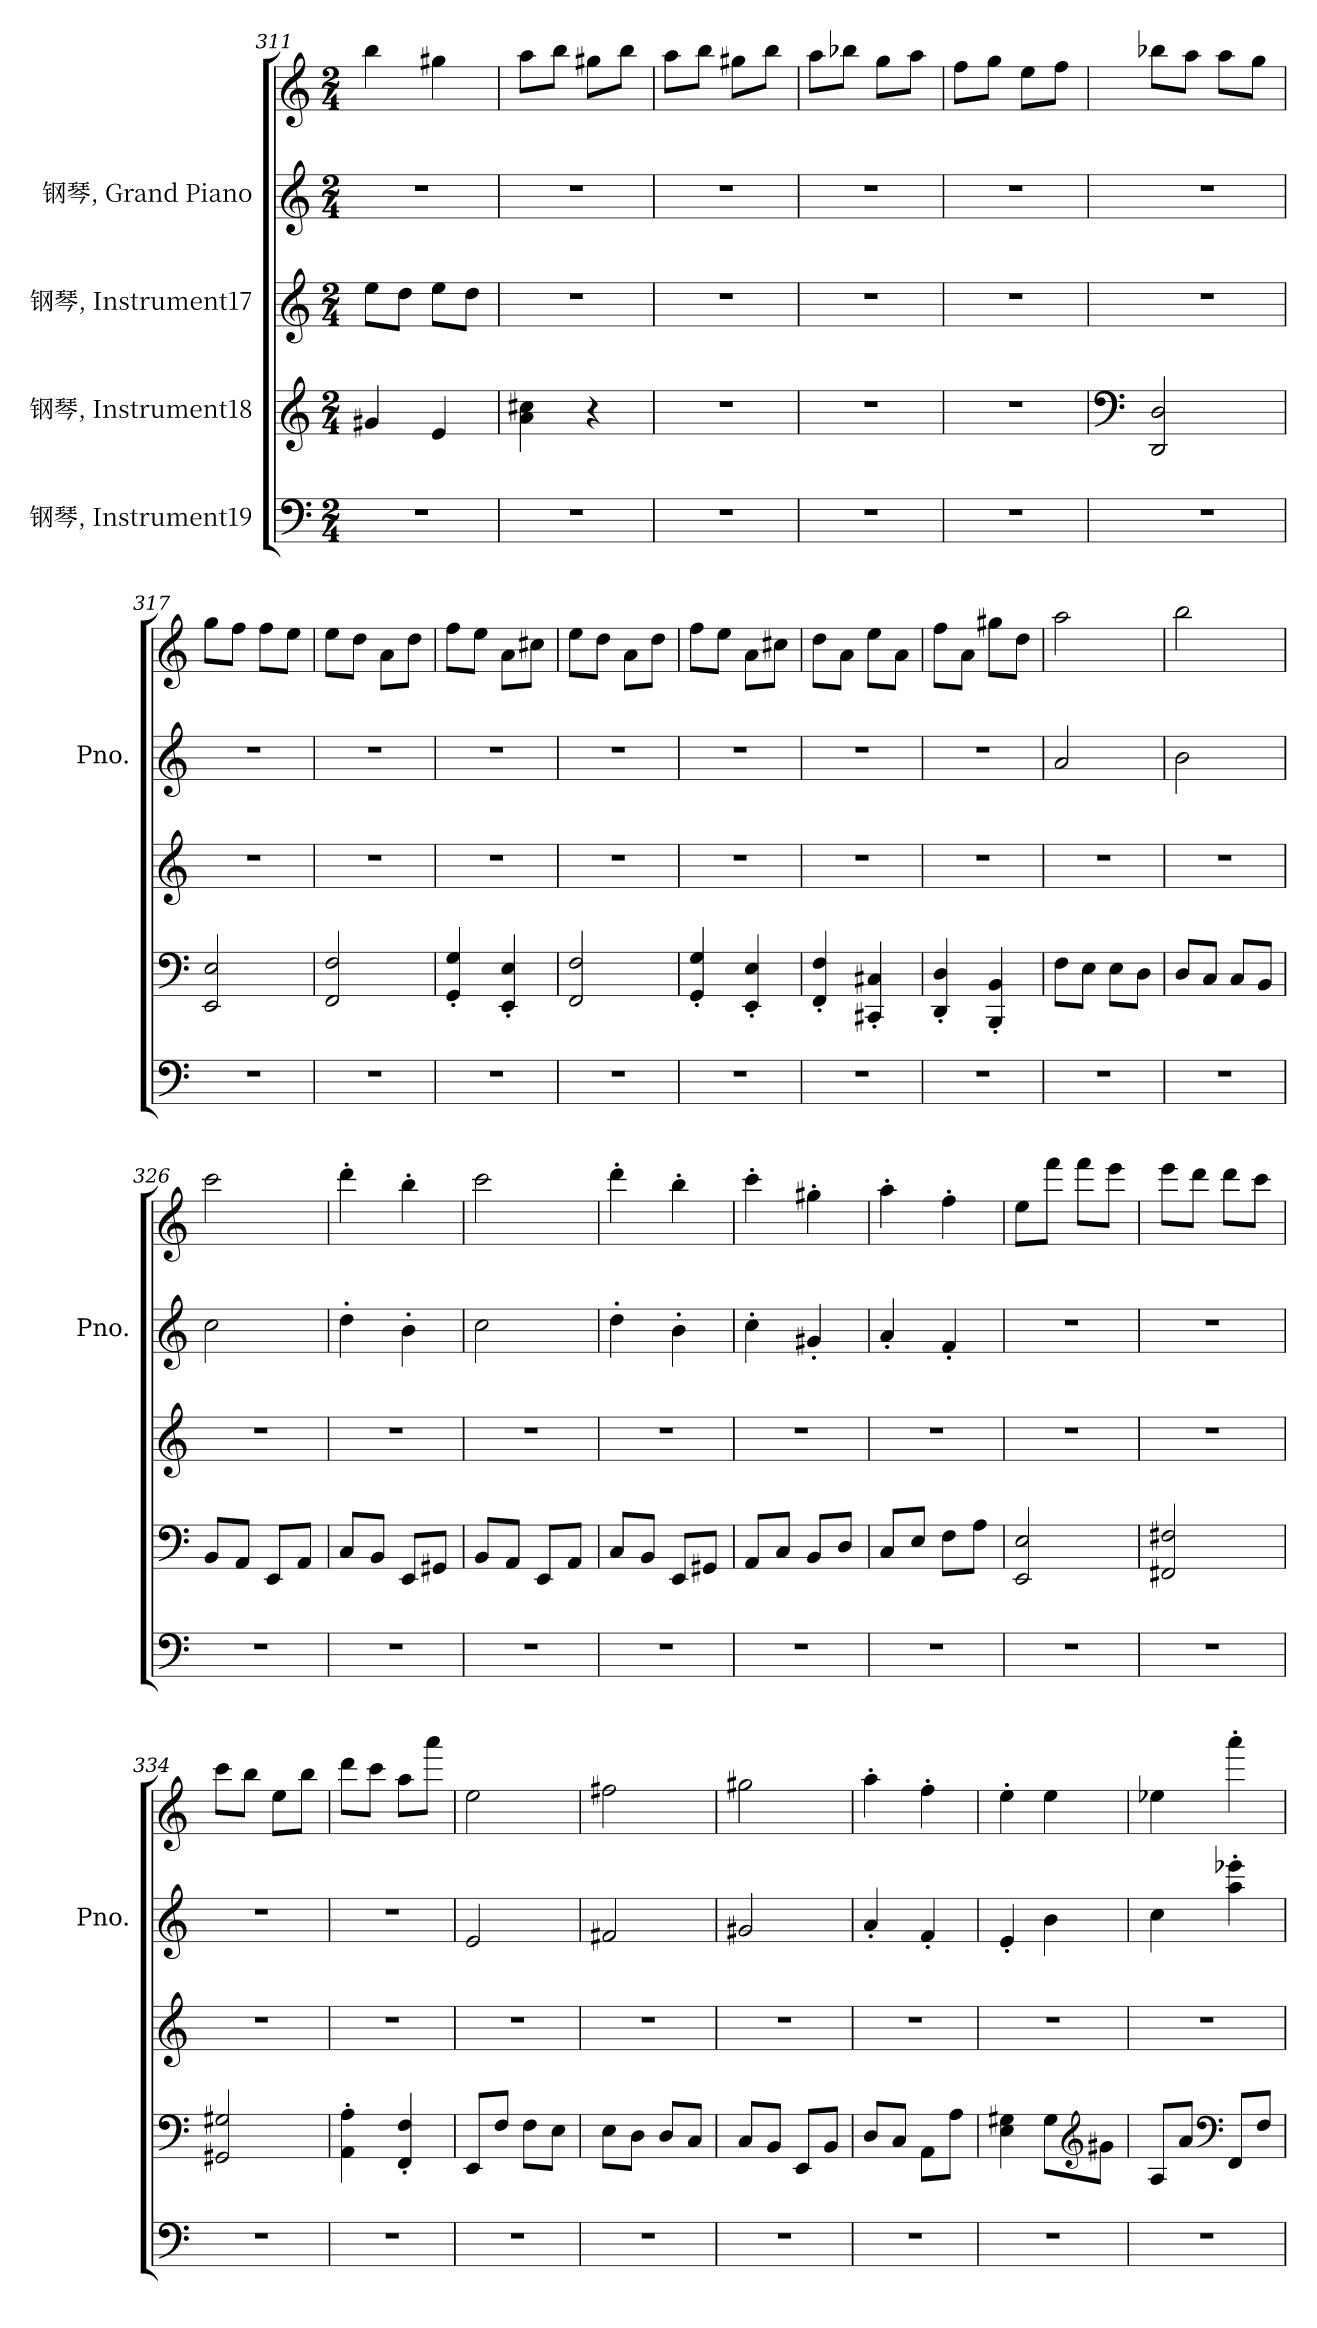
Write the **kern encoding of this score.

**kern	**kern	**kern	**kern	**kern
*part4	*part3	*part2	*part1	*part1
*staff5	*staff4	*staff3	*staff2	*staff1
*I"钢琴, Instrument19	*I"钢琴, Instrument18	*I"钢琴, Instrument17	*I"钢琴, Grand Piano	*
*	*	*	*I'Pno.	*
!!LO:LB:g=z
*clefF4	*clefG2	*clefG2	*clefG2	*clefG2
*k[]	*k[]	*k[]	*k[]	*k[]
*M2/4	*M2/4	*M2/4	*M2/4	*M2/4
=311	=311	=311	=311	=311
2r	4g#X/	8ee\L	2r	4bb\
.	.	8dd\J	.	.
.	4e/	8ee\L	.	4gg#X\
.	.	8dd\J	.	.
=312	=312	=312	=312	=312
2r	4a\ 4cc#X\	2r	2r	8aa\L
.	.	.	.	8bb\J
.	4r	.	.	8gg#X\L
.	.	.	.	8bb\J
=313	=313	=313	=313	=313
2r	2r	2r	2r	8aa\L
.	.	.	.	8bb\J
.	.	.	.	8gg#X\L
.	.	.	.	8bb\J
=314	=314	=314	=314	=314
2r	2r	2r	2r	8aa\L
.	.	.	.	8bb-X\J
.	.	.	.	8gg\L
.	.	.	.	8aa\J
=315	=315	=315	=315	=315
2r	2r	2r	2r	8ff\L
.	.	.	.	8gg\J
.	.	.	.	8ee\L
.	.	.	.	8ff\J
=316	=316	=316	=316	=316
*	*clefF4	*	*	*
2r	2DD/ 2D/	2r	2r	8bb-X\L
.	.	.	.	8aa\J
.	.	.	.	8aa\L
.	.	.	.	8gg\J
=317	=317	=317	=317	=317
2r	2EE/ 2E/	2r	2r	8gg\L
.	.	.	.	8ff\J
.	.	.	.	8ff\L
.	.	.	.	8ee\J
!!LO:PB:g=z
=318	=318	=318	=318	=318
2r	2FF/ 2F/	2r	2r	8ee\L
.	.	.	.	8dd\J
.	.	.	.	8a\L
.	.	.	.	8dd\J
=319	=319	=319	=319	=319
2r	4GG/' 4G/'	2r	2r	8ff\L
.	.	.	.	8ee\J
.	4EE/' 4E/'	.	.	8a\L
.	.	.	.	8cc#X\J
=320	=320	=320	=320	=320
2r	2FF/ 2F/	2r	2r	8ee\L
.	.	.	.	8dd\J
.	.	.	.	8a\L
.	.	.	.	8dd\J
=321	=321	=321	=321	=321
2r	4GG/' 4G/'	2r	2r	8ff\L
.	.	.	.	8ee\J
.	4EE/' 4E/'	.	.	8a\L
.	.	.	.	8cc#X\J
=322	=322	=322	=322	=322
2r	4FF/' 4F/'	2r	2r	8dd\L
.	.	.	.	8a\J
.	4CC#X/' 4C#X/'	.	.	8ee\L
.	.	.	.	8a\J
=323	=323	=323	=323	=323
2r	4DD/' 4D/'	2r	2r	8ff\L
.	.	.	.	8a\J
.	4BBB/' 4BB/'	.	.	8gg#X\L
.	.	.	.	8dd\J
=324	=324	=324	=324	=324
2r	8F\L	2r	2a/	2aa\
.	8E\J	.	.	.
.	8E\L	.	.	.
.	8D\J	.	.	.
=325	=325	=325	=325	=325
2r	8D/L	2r	2b\	2bb\
.	8C/J	.	.	.
.	8C/L	.	.	.
.	8BB/J	.	.	.
!!LO:LB:g=z
=326	=326	=326	=326	=326
2r	8BB/L	2r	2cc\	2ccc\
.	8AA/J	.	.	.
.	8EE/L	.	.	.
.	8AA/J	.	.	.
=327	=327	=327	=327	=327
2r	8C/L	2r	4dd'\	4ddd'\
.	8BB/J	.	.	.
.	8EE/L	.	4b'\	4bb'\
.	8GG#X/J	.	.	.
=328	=328	=328	=328	=328
2r	8BB/L	2r	2cc\	2ccc\
.	8AA/J	.	.	.
.	8EE/L	.	.	.
.	8AA/J	.	.	.
=329	=329	=329	=329	=329
2r	8C/L	2r	4dd'\	4ddd'\
.	8BB/J	.	.	.
.	8EE/L	.	4b'\	4bb'\
.	8GG#X/J	.	.	.
=330	=330	=330	=330	=330
2r	8AA/L	2r	4cc'\	4ccc'\
.	8C/J	.	.	.
.	8BB/L	.	4g#X'/	4gg#X'\
.	8D/J	.	.	.
=331	=331	=331	=331	=331
2r	8C/L	2r	4a'/	4aa'\
.	8E/J	.	.	.
.	8F\L	.	4f'/	4ff'\
.	8A\J	.	.	.
=332	=332	=332	=332	=332
2r	2EE/ 2E/	2r	2r	8ee\L
.	.	.	.	8fff\J
.	.	.	.	8fff\L
.	.	.	.	8eee\J
!!LO:PB:g=z
=333	=333	=333	=333	=333
2r	2FF#X/ 2F#X/	2r	2r	8eee\L
.	.	.	.	8ddd\J
.	.	.	.	8ddd\L
.	.	.	.	8ccc\J
=334	=334	=334	=334	=334
2r	2GG#X/ 2G#X/	2r	2r	8ccc\L
.	.	.	.	8bb\J
.	.	.	.	8ee\L
.	.	.	.	8bb\J
=335	=335	=335	=335	=335
2r	4AA\' 4A\'	2r	2r	8ddd\L
.	.	.	.	8ccc\J
.	4FF/' 4F/'	.	.	8aa\L
.	.	.	.	8aaa\J
=336	=336	=336	=336	=336
2r	8EE/L	2r	2e/	2ee\
.	8F/J	.	.	.
.	8F\L	.	.	.
.	8E\J	.	.	.
=337	=337	=337	=337	=337
2r	8E\L	2r	2f#X/	2ff#X\
.	8D\J	.	.	.
.	8D/L	.	.	.
.	8C/J	.	.	.
=338	=338	=338	=338	=338
2r	8C/L	2r	2g#X/	2gg#X\
.	8BB/J	.	.	.
.	8EE/L	.	.	.
.	8BB/J	.	.	.
=339	=339	=339	=339	=339
2r	8D/L	2r	4a'/	4aa'\
.	8C/J	.	.	.
.	8AA\L	.	4f'/	4ff'\
.	8A\J	.	.	.
!!LO:LB:g=z
=340	=340	=340	=340	=340
2r	4E\ 4G#X\	2r	4e'/	4ee'\
.	8G#\L	.	4b\	4ee\
*	*clefG2	*	*	*
.	8g#X\J	.	.	.
=341	=341	=341	=341	=341
2r	8A/L	2r	4cc\	4ee-X\
.	8a/J	.	.	.
*	*clefF4	*	*	*
.	8FF/L	.	4aa\' 4eee-X\'	4aaa'\
.	8F/J	.	.	.
=	=	=	=	=
*-	*-	*-	*-	*-
